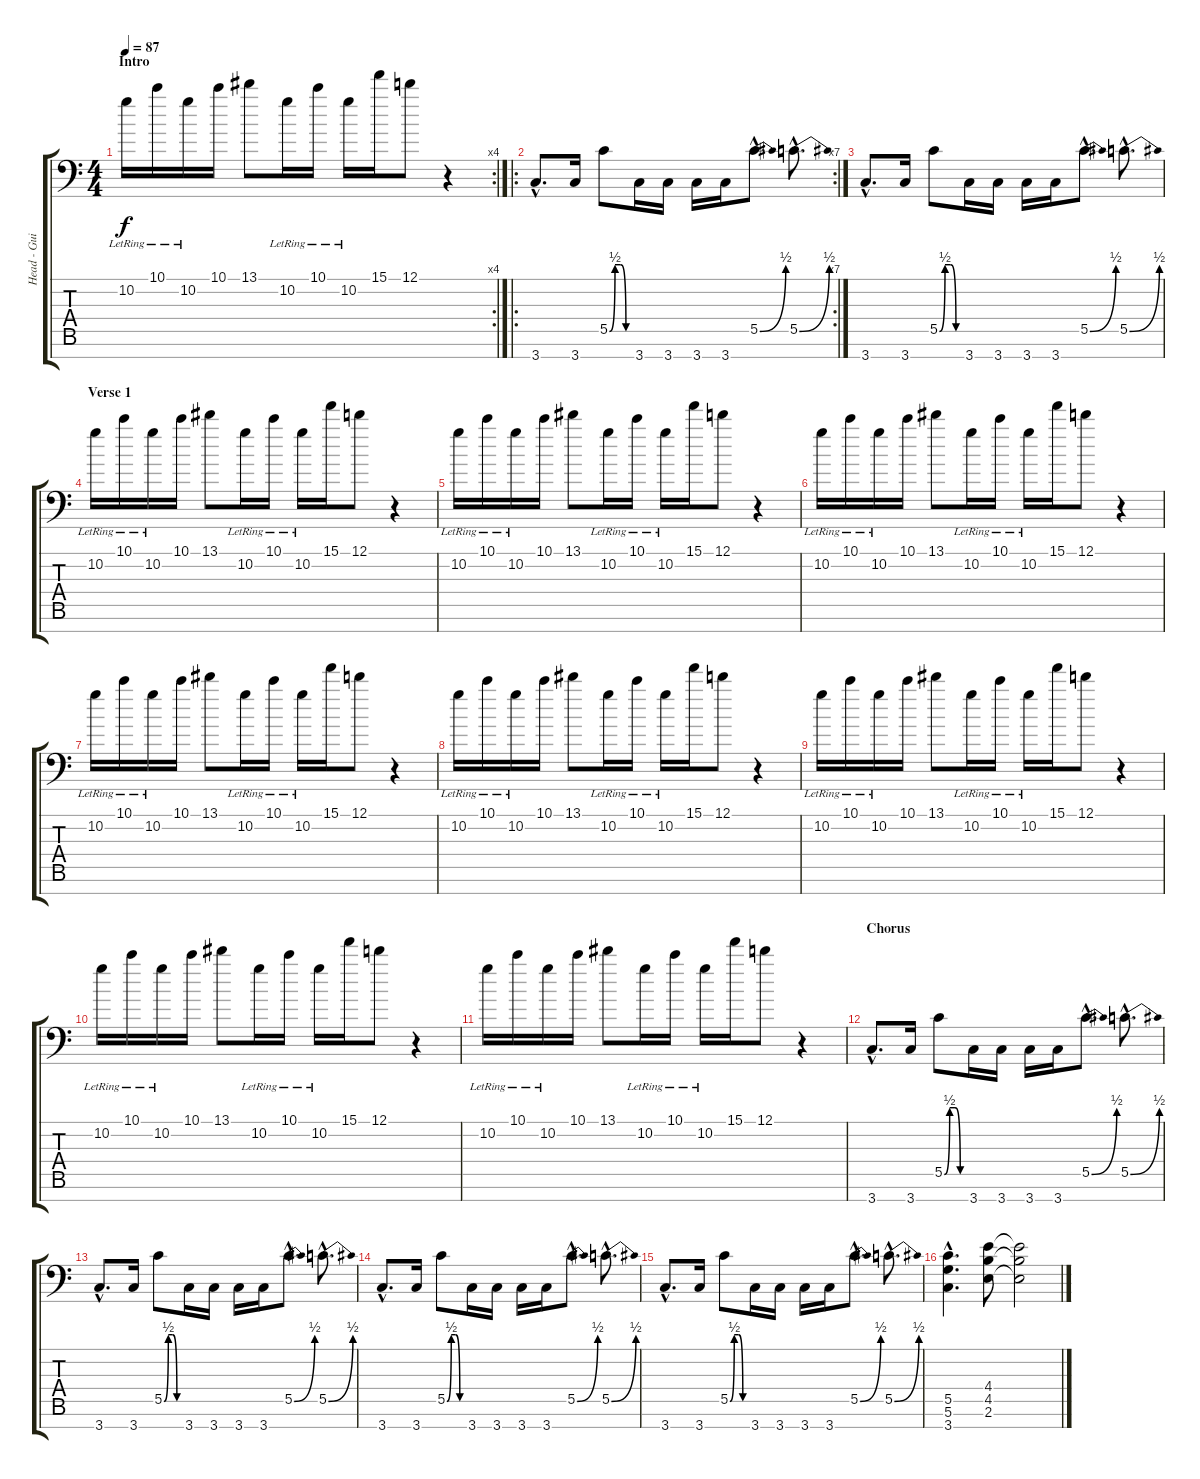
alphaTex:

\track ("Head - Guitar" "Head - Gui") {instrument distortionguitar}
\staff {score tabs}
\tuning (D4 A3 F3 C3 G2 D2 A1) {hide}
\rc 4
\ts (4 4)
\section ("" "Intro")
\tempo 87
\clef f4
\ks c
10.2{lr}.16{dy f volume 9 balance 3 instrument electricguitarclean} 10.1{lr}.16 10.2{lr}.16 10.1.16 13.1.8 10.2{lr}.16 10.1{lr}.16 10.2{lr}.16 15.1.16 12.1.8 r.4 |
\ro
\rc 7
3.7{hac}.8{d volume 12 instrument distortionguitar} 3.7.16 5.5{be (custom 0 0 15 2 30 2 45 0 60 0)}.8 3.7.16 3.7.16 3.7.16 3.7.16 5.5{be (bend 0 0 60 2) hac}.8{d} 5.5{be (bend 0 0 60 2) hac}.8{d} |
3.7{hac}.8{d} 3.7.16 5.5{be (custom 0 0 15 2 30 2 45 0 60 0)}.8 3.7.16 3.7.16 3.7.16 3.7.16 5.5{be (bend 0 0 60 2) hac}.8{d} 5.5{be (bend 0 0 60 2) hac}.8{d} |
\section ("" "Verse 1")
10.2{lr}.16{volume 9 instrument electricguitarclean} 10.1{lr}.16 10.2{lr}.16 10.1.16 13.1.8 10.2{lr}.16 10.1{lr}.16 10.2{lr}.16 15.1.16 12.1.8 r.4 |
10.2{lr}.16 10.1{lr}.16 10.2{lr}.16 10.1.16 13.1.8 10.2{lr}.16 10.1{lr}.16 10.2{lr}.16 15.1.16 12.1.8 r.4 |
10.2{lr}.16 10.1{lr}.16 10.2{lr}.16 10.1.16 13.1.8 10.2{lr}.16 10.1{lr}.16 10.2{lr}.16 15.1.16 12.1.8 r.4 |
10.2{lr}.16 10.1{lr}.16 10.2{lr}.16 10.1.16 13.1.8 10.2{lr}.16 10.1{lr}.16 10.2{lr}.16 15.1.16 12.1.8 r.4 |
10.2{lr}.16 10.1{lr}.16 10.2{lr}.16 10.1.16 13.1.8 10.2{lr}.16 10.1{lr}.16 10.2{lr}.16 15.1.16 12.1.8 r.4 |
10.2{lr}.16 10.1{lr}.16 10.2{lr}.16 10.1.16 13.1.8 10.2{lr}.16 10.1{lr}.16 10.2{lr}.16 15.1.16 12.1.8 r.4 |
10.2{lr}.16 10.1{lr}.16 10.2{lr}.16 10.1.16 13.1.8 10.2{lr}.16 10.1{lr}.16 10.2{lr}.16 15.1.16 12.1.8 r.4 |
10.2{lr}.16 10.1{lr}.16 10.2{lr}.16 10.1.16 13.1.8 10.2{lr}.16 10.1{lr}.16 10.2{lr}.16 15.1.16 12.1.8 r.4 |
\section ("" "Chorus")
3.7{hac}.8{d volume 12} 3.7.16 5.5{be (custom 0 0 15 2 30 2 45 0 60 0)}.8 3.7.16 3.7.16 3.7.16 3.7.16 5.5{be (bend 0 0 60 2) hac}.8{d} 5.5{be (bend 0 0 60 2) hac}.8{d} |
3.7{hac}.8{d} 3.7.16 5.5{be (custom 0 0 15 2 30 2 45 0 60 0)}.8 3.7.16 3.7.16 3.7.16 3.7.16 5.5{be (bend 0 0 60 2) hac}.8{d} 5.5{be (bend 0 0 60 2) hac}.8{d} |
3.7{hac}.8{d} 3.7.16 5.5{be (custom 0 0 15 2 30 2 45 0 60 0)}.8 3.7.16 3.7.16 3.7.16 3.7.16 5.5{be (bend 0 0 60 2) hac}.8{d} 5.5{be (bend 0 0 60 2) hac}.8{d} |
3.7{hac}.8{d} 3.7.16 5.5{be (custom 0 0 15 2 30 2 45 0 60 0)}.8 3.7.16 3.7.16 3.7.16 3.7.16 5.5{be (bend 0 0 60 2) hac}.8{d} 5.5{be (bend 0 0 60 2) hac}.8{d} |
(5.5{hac} 5.6{hac} 3.7{hac}).4{d} (4.4 4.5 2.6).8 (4.4{t} 4.5{t} 2.6{t}).2
